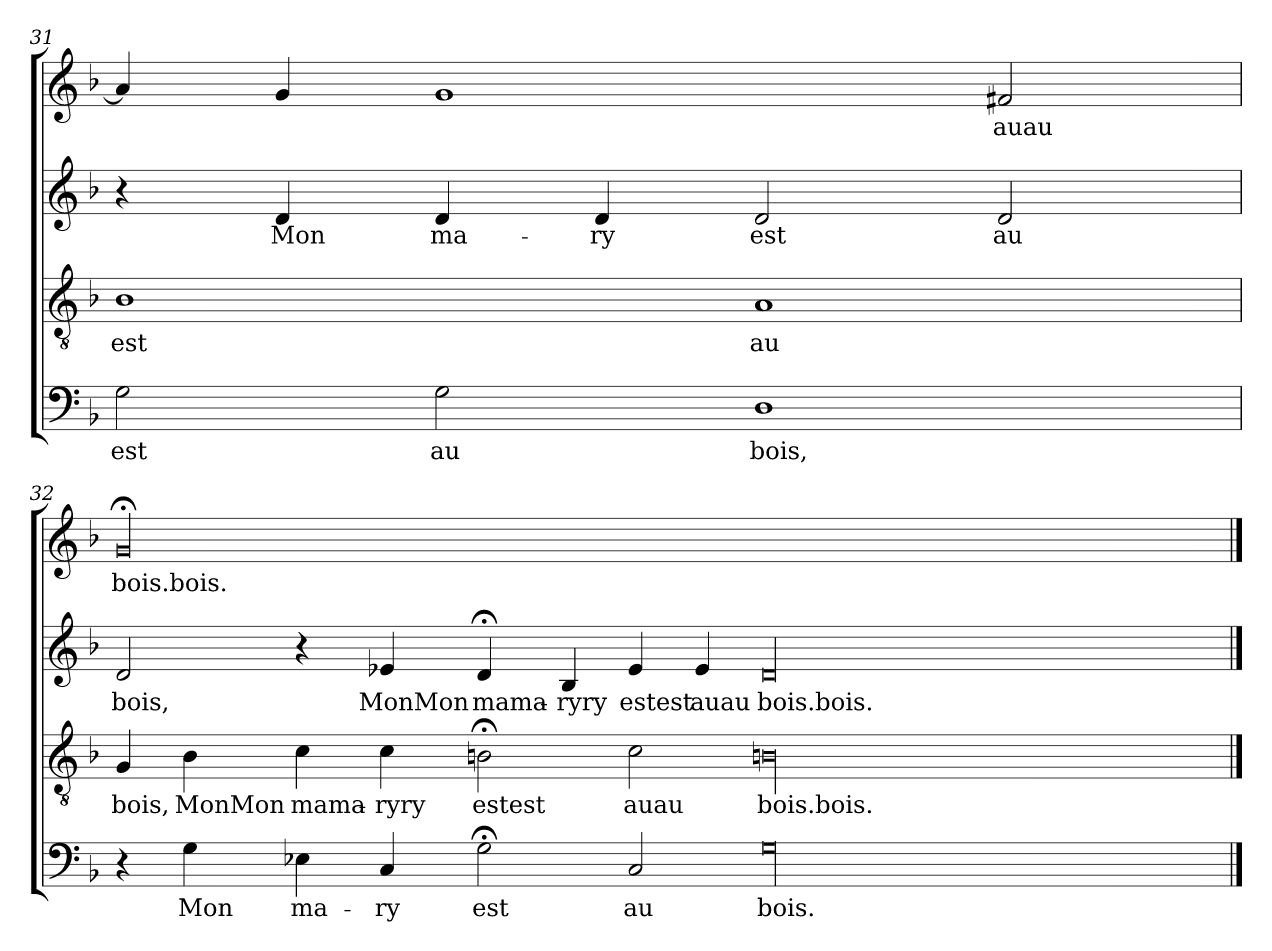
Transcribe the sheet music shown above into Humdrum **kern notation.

**kern	**text	**kern	**text	**kern	**text	**kern	**text
*part4	*part4	*part3	*part3	*part2	*part2	*part1	*part1
*staff4	*staff4	*staff3	*staff3	*staff2	*staff2	*staff1	*staff1
*clefF4	*	*clefGv2	*	*clefG2	*	*clefG2	*
*k[b-]	*	*k[b-]	*	*k[b-]	*	*k[b-]	*
=31	=31	=31	=31	=31	=31	=31	=31
2G	est	1B-	est	4r	.	4a]	.
.	.	.	.	4d	Mon	4g	.
2G	au	.	.	4d	ma-	1g	.
.	.	.	.	4d	-ry	.	.
1D	bois,	1A	au	2d	est	.	.
.	.	.	.	2d	au	2f#X	auau
=32	=32	=32	=32	=32	=32	=32	=32
4r	.	4G	bois,	2d	bois,	00g;<	bois.bois.
4G	Mon	4B-	MonMon	.	.	.	.
4E-X	ma-	4c	mama-	4r	.	.	.
4C	-ry	4c	-ryry	4e-X	MonMon	.	.
2G;<	est	2Bn;<	estest	4d;<	mama-	.	.
.	.	.	.	4B-	-ryry	.	.
2C	au	2c	auau	4e-	estest	.	.
.	.	.	.	4e-	auau	.	.
00G	bois.	00Bn	bois.bois.	00d	bois.bois.	.	.
.	.	.	.	.	.	0ryy	.
==	==	==	==	==	==	==	==
*-	*-	*-	*-	*-	*-	*-	*-
